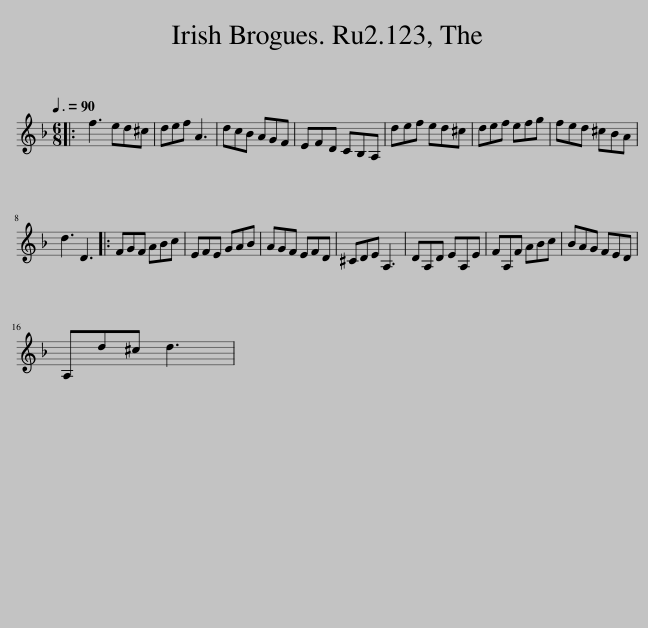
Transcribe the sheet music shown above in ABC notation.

X:1
L:1/8
Q:3/8=90
M:6/8
I:linebreak $
K:F
V:1 treble
V:1
|: f3 ed^c | def A3 | dcB AGF | EFD CB,A, | def ed^c | %5
 def efg | fed ^cBA |$ d3 D3 |: FGF ABc | EFE GAB | %10
 AGF EFD | ^CDE A,3 | DA,D EA,E | FA,F ABc | BAG FED |$ %15
 A,d^c d3 | %16
